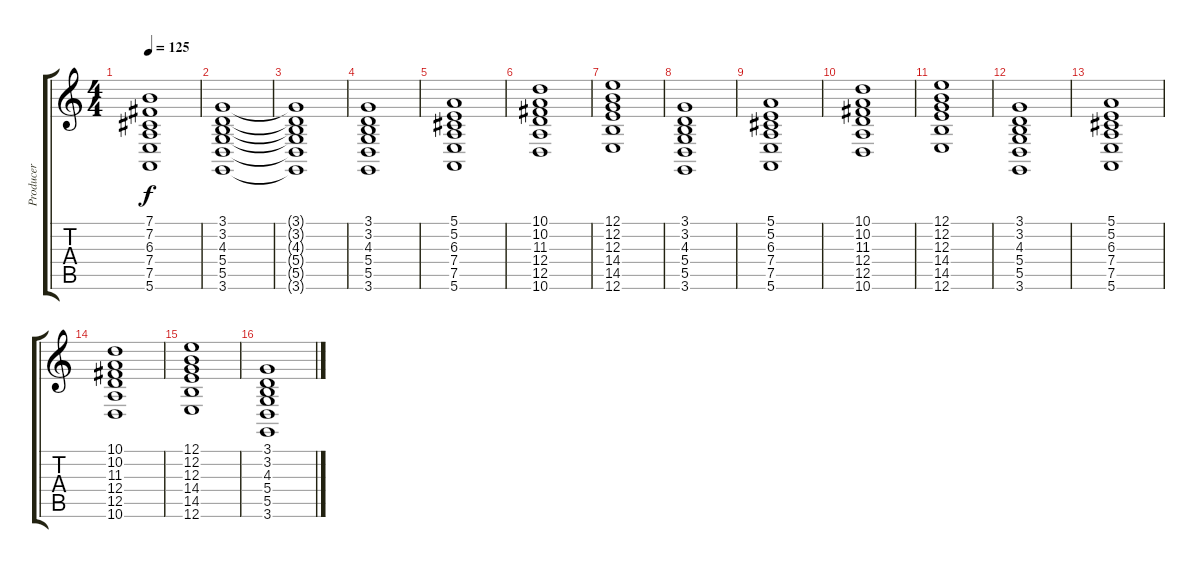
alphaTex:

\track ("Producer" "Producer") {instrument stringensemble1}
\staff {score tabs}
\tuning (E4 B3 G3 D3 A2 E2) {hide}
\ts (4 4)
\tempo 125
\clef g2
\ks c
(7.1 7.2 6.3 7.4 7.5 5.6).1{dy f} |
(3.1 3.2 4.3 5.4 5.5 3.6).1 |
(3.1{t} 3.2{t} 4.3{t} 5.4{t} 5.5{t} 3.6{t}).1 |
(3.1 3.2 4.3 5.4 5.5 3.6).1{volume 10} |
(5.1 5.2 6.3 7.4 7.5 5.6).1 |
(10.1 10.2 11.3 12.4 12.5 10.6).1 |
(12.1 12.2 12.3 14.4 14.5 12.6).1 |
(3.1 3.2 4.3 5.4 5.5 3.6).1 |
(5.1 5.2 6.3 7.4 7.5 5.6).1 |
(10.1 10.2 11.3 12.4 12.5 10.6).1 |
(12.1 12.2 12.3 14.4 14.5 12.6).1 |
(3.1 3.2 4.3 5.4 5.5 3.6).1 |
(5.1 5.2 6.3 7.4 7.5 5.6).1 |
(10.1 10.2 11.3 12.4 12.5 10.6).1 |
(12.1 12.2 12.3 14.4 14.5 12.6).1 |
(3.1 3.2 4.3 5.4 5.5 3.6).1
